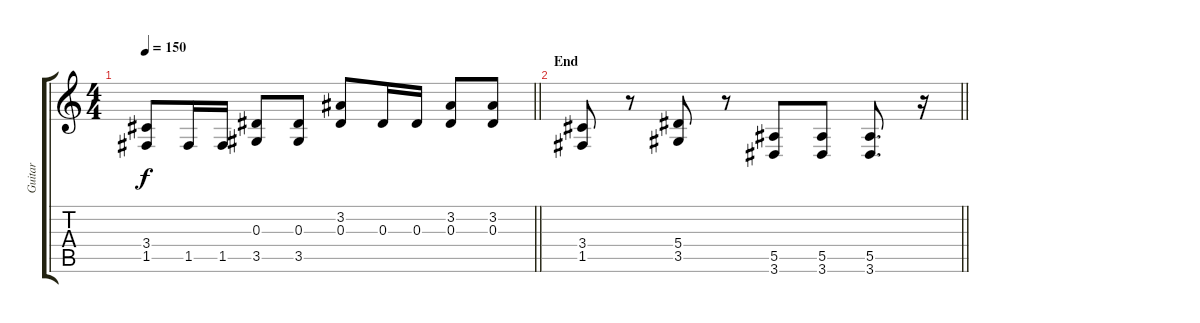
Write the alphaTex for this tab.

\track ("Guitar" "Guitar") {instrument distortionguitar}
\staff {score tabs}
\tuning (C4 G3 Eb3 Bb2 F2 C2) {hide}
\ts (4 4)
\tempo 150
\clef g2
\barLineRight lightlight
\ks c
(3.4 1.5).8{dy f} 1.5.16 1.5.16 (0.3 3.5).8 (0.3 3.5).8 (3.2 0.3).8 0.3.16 0.3.16 (3.2 0.3).8 (3.2 0.3).8 |
\section ("" "End")
\barLineRight lightlight
(3.4 1.5).8 r.8 (5.4 3.5).8 r.8 (5.5 3.6).8 (5.5 3.6).8 (5.5 3.6).8{d} r.16
